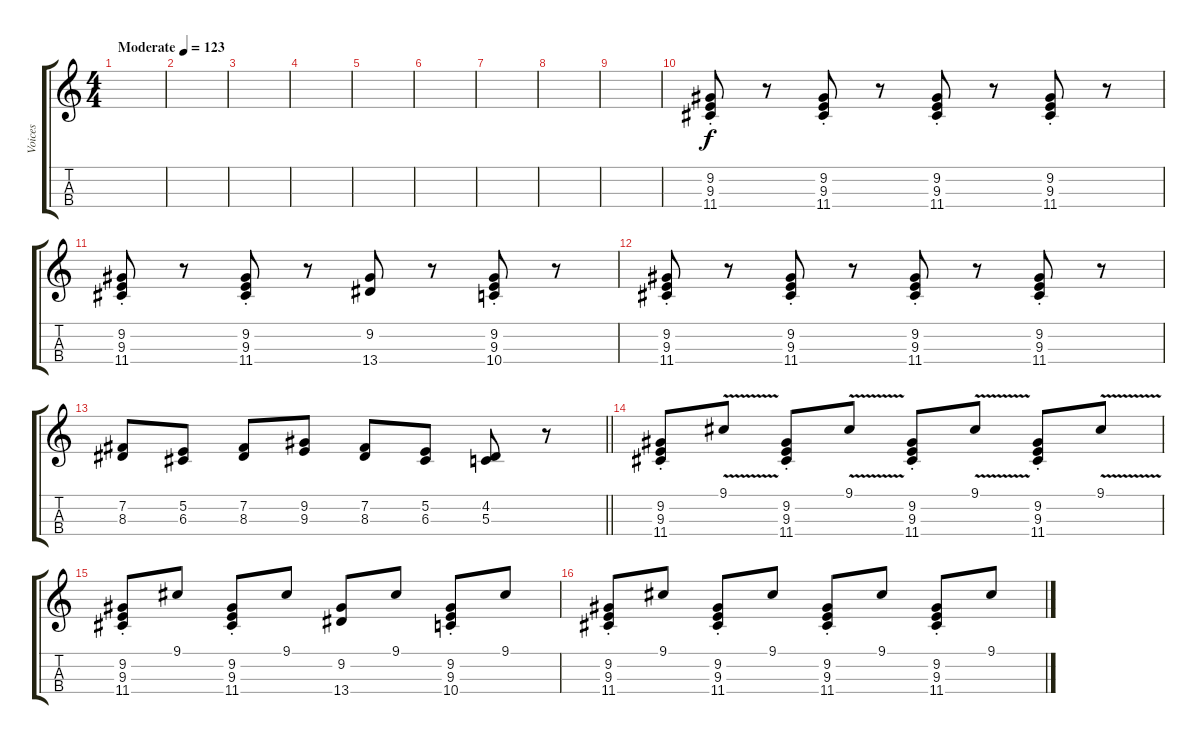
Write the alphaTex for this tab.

\track ("Voices" "Voices") {instrument voiceoohs}
\staff {score tabs}
\tuning (E4 B3 G3 D3) {hide}
\ts (4 4)
\tempo (123 "Moderate")
\clef g2
\ks c
|
|
|
|
|
|
|
|
|
(9.2 9.3{st} 11.4).8 r.8 (9.2 9.3{st} 11.4).8 r.8 (9.2 9.3{st} 11.4).8 r.8 (9.2 9.3{st} 11.4).8 r.8 |
(9.2 9.3{st} 11.4).8 r.8 (9.2 9.3{st} 11.4).8 r.8 (9.2 13.4).8 r.8 (9.2 9.3{st} 10.4).8 r.8 |
(9.2 9.3{st} 11.4).8 r.8 (9.2 9.3{st} 11.4).8 r.8 (9.2 9.3{st} 11.4).8 r.8 (9.2 9.3{st} 11.4).8 r.8 |
\barLineRight lightlight
(7.2 8.3).8 (5.2 6.3).8 (7.2 8.3).8 (9.2 9.3).8 (7.2 8.3).8 (5.2 6.3).8 (4.2 5.3).8 r.8 |
(9.2 9.3{st} 11.4).8 9.1{v}.8 (9.2 9.3{st} 11.4).8 9.1{v}.8 (9.2 9.3{st} 11.4).8 9.1{v}.8 (9.2 9.3{st} 11.4).8 9.1{v}.8 |
(9.2 9.3{st} 11.4).8 9.1.8 (9.2 9.3{st} 11.4).8 9.1.8 (9.2 13.4).8 9.1.8 (9.2 9.3{st} 10.4).8 9.1.8 |
(9.2 9.3{st} 11.4).8 9.1.8 (9.2 9.3{st} 11.4).8 9.1.8 (9.2 9.3{st} 11.4).8 9.1.8 (9.2 9.3{st} 11.4).8 9.1.8
